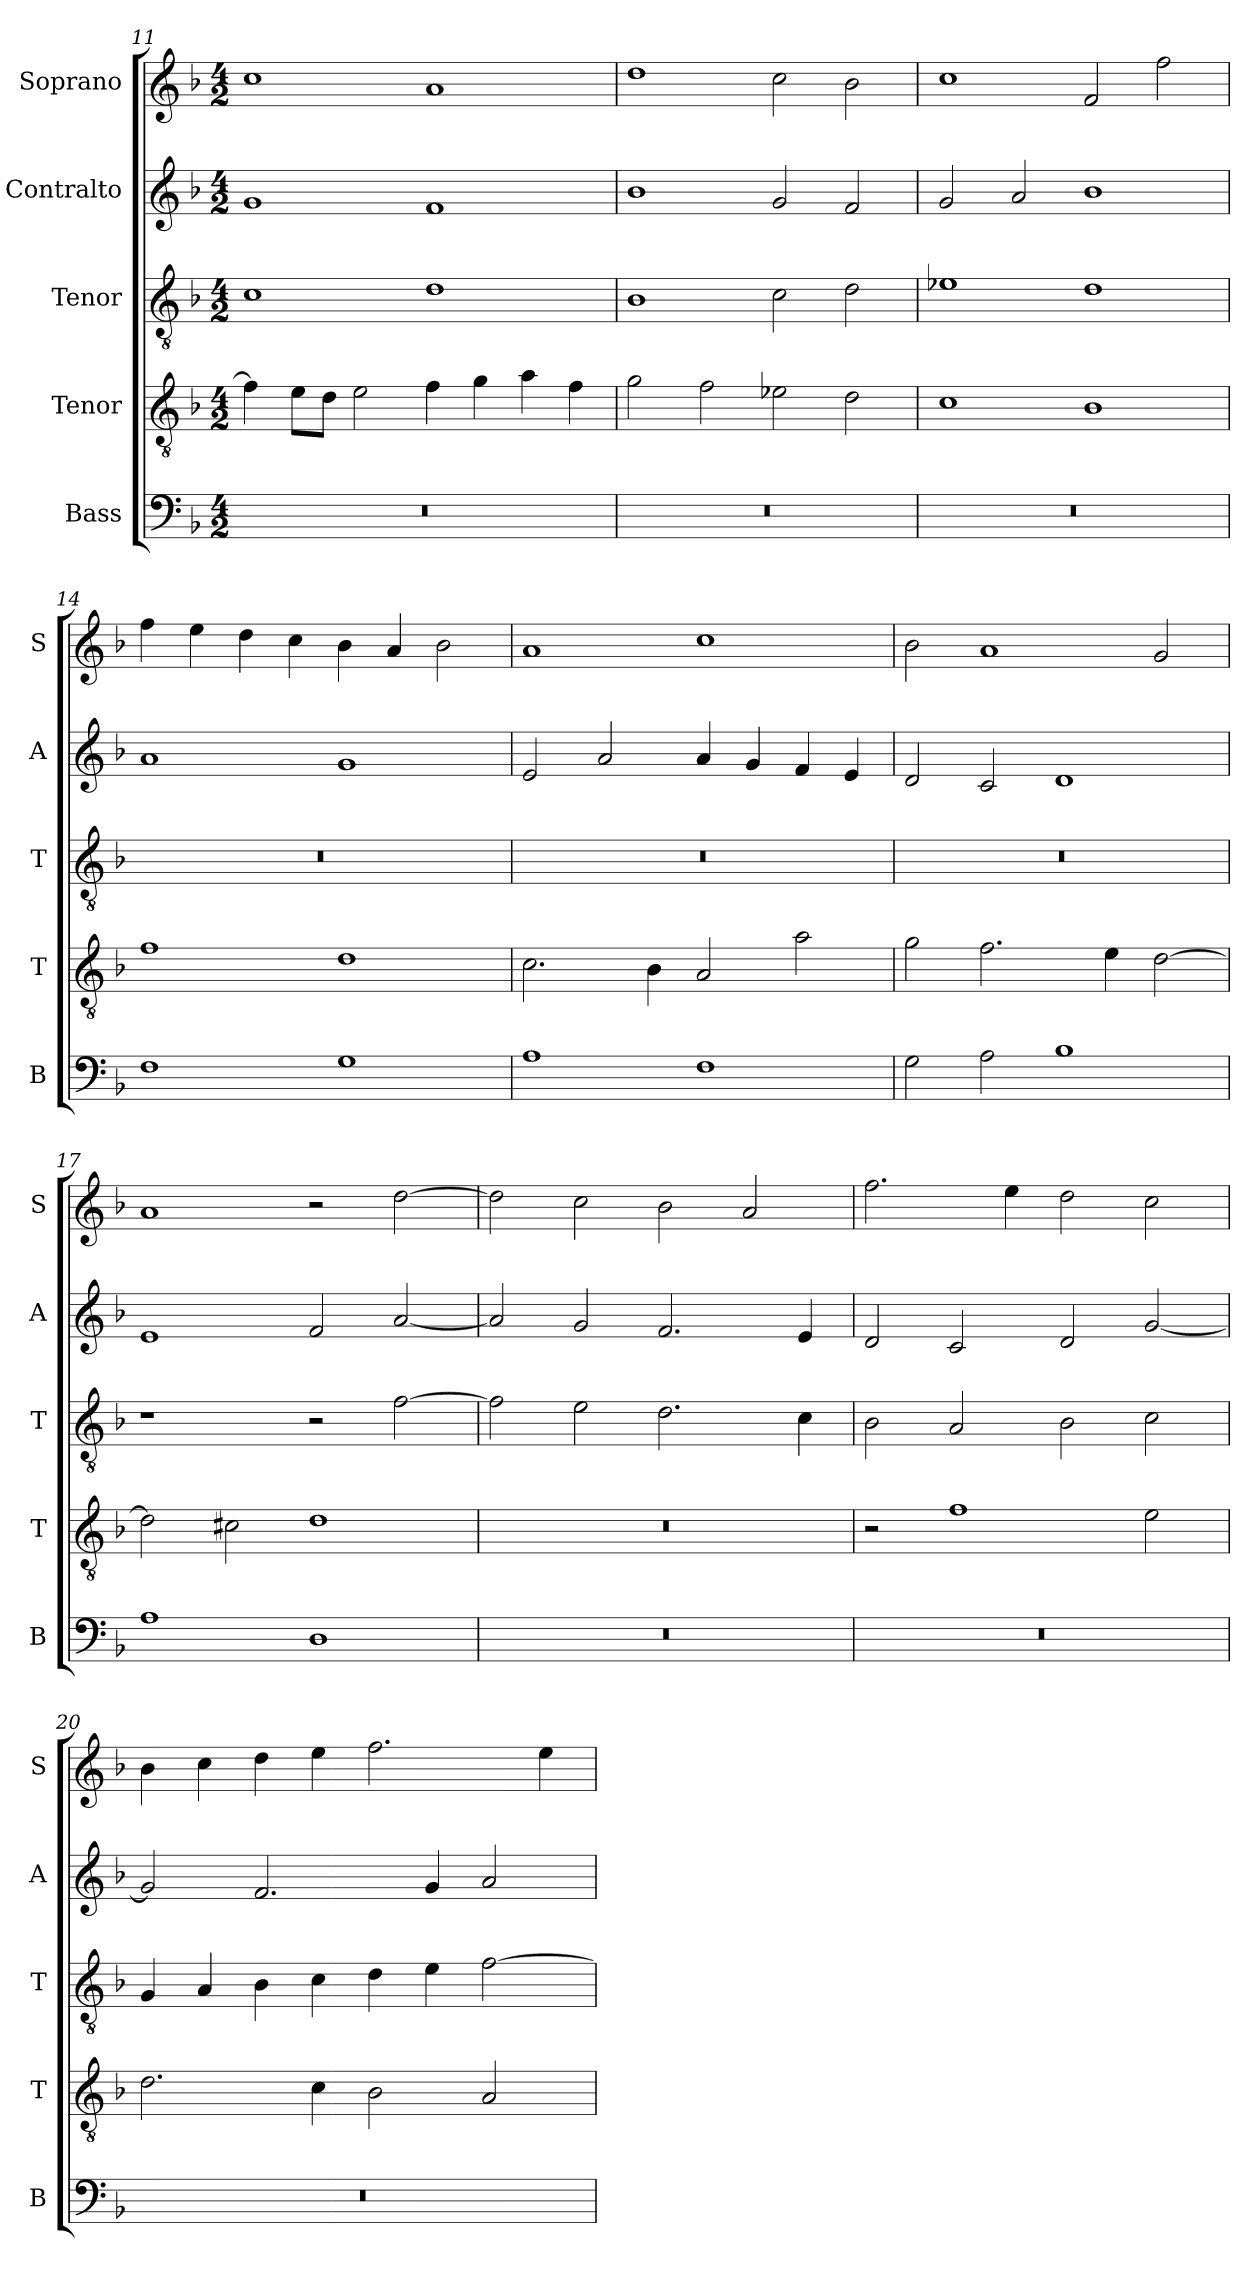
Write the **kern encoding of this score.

**kern	**kern	**kern	**kern	**kern
*part5	*part4	*part3	*part2	*part1
*staff5	*staff4	*staff3	*staff2	*staff1
*I"Bass	*I"Tenor	*I"Tenor	*I"Contralto	*I"Soprano
*I'B	*I'T	*I'T	*I'A	*I'S
*clefF4	*clefGv2	*clefGv2	*clefG2	*clefG2
*k[b-]	*k[b-]	*k[b-]	*k[b-]	*k[b-]
*G:dor	*G:dor	*G:dor	*G:dor	*G:dor
*M4/2	*M4/2	*M4/2	*M4/2	*M4/2
=11	=11	=11	=11	=11
0r	4f]	1c	1g	1cc
.	8e\L	.	.	.
.	8d\J	.	.	.
.	2e	.	.	.
.	4f	1d	1f	1a
.	4g	.	.	.
.	4a	.	.	.
.	4f	.	.	.
=12	=12	=12	=12	=12
0r	2g	1B-	1b-	1dd
.	2f	.	.	.
.	2e-X	2c	2g	2cc
.	2d	2d	2f	2b-
=13	=13	=13	=13	=13
0r	1c	1e-X	2g	1cc
.	.	.	2a	.
.	1B-	1d	1b-	2f
.	.	.	.	2ff
=14	=14	=14	=14	=14
1F	1f	0r	1a	4ff
.	.	.	.	4ee
.	.	.	.	4dd
.	.	.	.	4cc
1G	1d	.	1g	4b-
.	.	.	.	4a
.	.	.	.	2b-
=15	=15	=15	=15	=15
1A	2.c	0r	2e	1a
.	.	.	2a	.
.	4B-	.	.	.
1F	2A	.	4a	1cc
.	.	.	4g	.
.	2a	.	4f	.
.	.	.	4e	.
=16	=16	=16	=16	=16
2G	2g	0r	2d	2b-
2A	2.f	.	2c	1a
1B-	.	.	1d	.
.	4e	.	.	.
.	[2d	.	.	2g
=17	=17	=17	=17	=17
1A	2d]	1r	1e	1a
.	2c#X	.	.	.
1D	1d	2r	2f	2r
.	.	[2f	[2a	[2dd
=18	=18	=18	=18	=18
0r	0r	2f]	2a]	2dd]
.	.	2e	2g	2cc
.	.	2.d	2.f	2b-
.	.	.	.	2a
.	.	4c	4e	.
=19	=19	=19	=19	=19
0r	2r	2B-	2d	2.ff
.	1f	2A	2c	.
.	.	.	.	4ee
.	.	2B-	2d	2dd
.	2e	2c	[2g	2cc
=20	=20	=20	=20	=20
0r	2.d	4G	2g]	4b-
.	.	4A	.	4cc
.	.	4B-	2.f	4dd
.	4c	4c	.	4ee
.	2B-	4d	.	2.ff
.	.	4e	4g	.
.	2A	[2f	2a	.
.	.	.	.	4ee
=	=	=	=	=
*-	*-	*-	*-	*-
